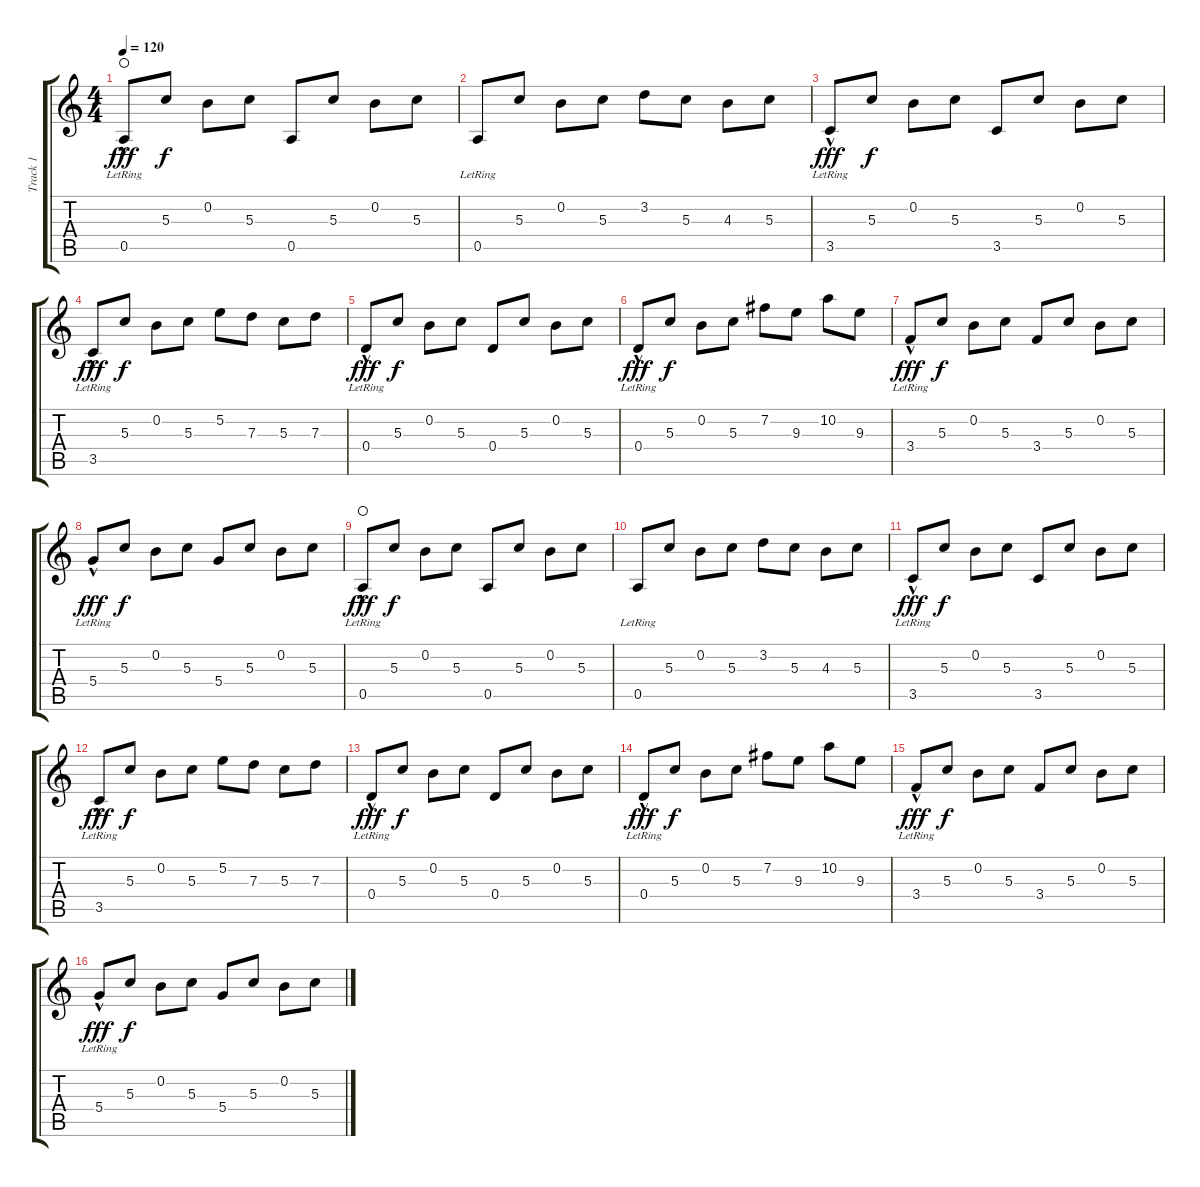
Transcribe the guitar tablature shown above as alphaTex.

\track ("Track 1" "Track 1") {instrument acousticguitarsteel}
\staff {score tabs}
\tuning (E4 B3 G3 D3 A2 E2) {hide}
\ts (4 4)
\tempo 120
\clef g2
\ks c
0.5{hac lr}.8{dy fff volume 14 instrument overdrivenguitar waho} 5.3.8{dy f} 0.2.8 5.3.8 0.5.8 5.3.8 0.2.8 5.3.8 |
0.5{lr}.8 5.3.8 0.2.8 5.3.8 3.2.8 5.3.8 4.3.8 5.3.8 |
3.5{hac lr}.8{dy fff} 5.3.8{dy f} 0.2.8 5.3.8 3.5.8 5.3.8 0.2.8 5.3.8 |
3.5{hac lr}.8{dy fff} 5.3.8{dy f} 0.2.8 5.3.8 5.2.8 7.3.8 5.3.8 7.3.8 |
0.4{hac lr}.8{dy fff} 5.3.8{dy f} 0.2.8 5.3.8 0.4.8 5.3.8 0.2.8 5.3.8 |
0.4{hac lr}.8{dy fff} 5.3.8{dy f} 0.2.8 5.3.8 7.2.8 9.3.8 10.2.8 9.3.8 |
3.4{hac lr}.8{dy fff} 5.3.8{dy f} 0.2.8 5.3.8 3.4.8 5.3.8 0.2.8 5.3.8 |
5.4{hac lr}.8{dy fff} 5.3.8{dy f} 0.2.8 5.3.8 5.4.8 5.3.8 0.2.8 5.3.8 |
0.5{hac lr}.8{dy fff volume 14 instrument overdrivenguitar waho} 5.3.8{dy f} 0.2.8 5.3.8 0.5.8 5.3.8 0.2.8 5.3.8 |
0.5{lr}.8 5.3.8 0.2.8 5.3.8 3.2.8 5.3.8 4.3.8 5.3.8 |
3.5{hac lr}.8{dy fff} 5.3.8{dy f} 0.2.8 5.3.8 3.5.8 5.3.8 0.2.8 5.3.8 |
3.5{hac lr}.8{dy fff} 5.3.8{dy f} 0.2.8 5.3.8 5.2.8 7.3.8 5.3.8 7.3.8 |
0.4{hac lr}.8{dy fff} 5.3.8{dy f} 0.2.8 5.3.8 0.4.8 5.3.8 0.2.8 5.3.8 |
0.4{hac lr}.8{dy fff} 5.3.8{dy f} 0.2.8 5.3.8 7.2.8 9.3.8 10.2.8 9.3.8 |
3.4{hac lr}.8{dy fff} 5.3.8{dy f} 0.2.8 5.3.8 3.4.8 5.3.8 0.2.8 5.3.8 |
5.4{hac lr}.8{dy fff} 5.3.8{dy f} 0.2.8 5.3.8 5.4.8 5.3.8 0.2.8 5.3.8
